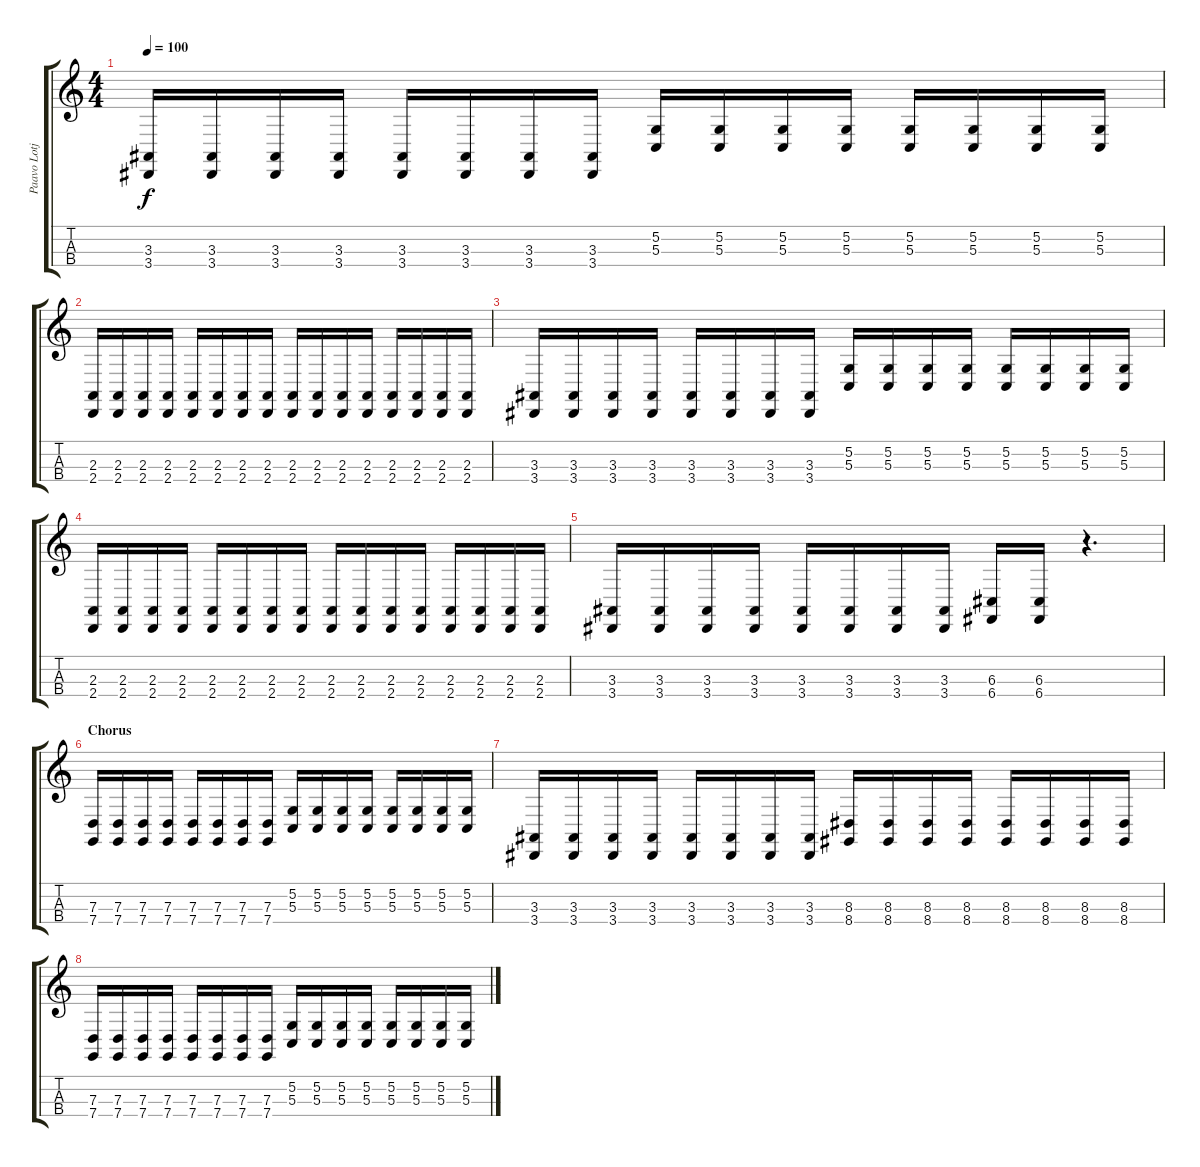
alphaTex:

\track ("Paavo Lotjonen" "Paavo Lotj") {instrument cello}
\staff {score tabs}
\tuning (G3 D3 G2 C2) {hide}
\ts (4 4)
\tempo 100
\clef g2
\ks c
(3.3 3.4).16{dy f} (3.3 3.4).16 (3.3 3.4).16 (3.3 3.4).16 (3.3 3.4).16 (3.3 3.4).16 (3.3 3.4).16 (3.3 3.4).16 (5.2 5.3).16 (5.2 5.3).16 (5.2 5.3).16 (5.2 5.3).16 (5.2 5.3).16 (5.2 5.3).16 (5.2 5.3).16 (5.2 5.3).16 |
(2.3 2.4).16 (2.3 2.4).16 (2.3 2.4).16 (2.3 2.4).16 (2.3 2.4).16 (2.3 2.4).16 (2.3 2.4).16 (2.3 2.4).16 (2.3 2.4).16 (2.3 2.4).16 (2.3 2.4).16 (2.3 2.4).16 (2.3 2.4).16 (2.3 2.4).16 (2.3 2.4).16 (2.3 2.4).16 |
(3.3 3.4).16 (3.3 3.4).16 (3.3 3.4).16 (3.3 3.4).16 (3.3 3.4).16 (3.3 3.4).16 (3.3 3.4).16 (3.3 3.4).16 (5.2 5.3).16 (5.2 5.3).16 (5.2 5.3).16 (5.2 5.3).16 (5.2 5.3).16 (5.2 5.3).16 (5.2 5.3).16 (5.2 5.3).16 |
(2.3 2.4).16 (2.3 2.4).16 (2.3 2.4).16 (2.3 2.4).16 (2.3 2.4).16 (2.3 2.4).16 (2.3 2.4).16 (2.3 2.4).16 (2.3 2.4).16 (2.3 2.4).16 (2.3 2.4).16 (2.3 2.4).16 (2.3 2.4).16 (2.3 2.4).16 (2.3 2.4).16 (2.3 2.4).16 |
(3.3 3.4).16 (3.3 3.4).16 (3.3 3.4).16 (3.3 3.4).16 (3.3 3.4).16 (3.3 3.4).16 (3.3 3.4).16 (3.3 3.4).16 (6.3 6.4).16 (6.3 6.4).16 r.4{d} |
\section ("" "Chorus")
(7.3 7.4).16 (7.3 7.4).16 (7.3 7.4).16 (7.3 7.4).16 (7.3 7.4).16 (7.3 7.4).16 (7.3 7.4).16 (7.3 7.4).16 (5.2 5.3).16 (5.2 5.3).16 (5.2 5.3).16 (5.2 5.3).16 (5.2 5.3).16 (5.2 5.3).16 (5.2 5.3).16 (5.2 5.3).16 |
(3.3 3.4).16 (3.3 3.4).16 (3.3 3.4).16 (3.3 3.4).16 (3.3 3.4).16 (3.3 3.4).16 (3.3 3.4).16 (3.3 3.4).16 (8.3 8.4).16 (8.3 8.4).16 (8.3 8.4).16 (8.3 8.4).16 (8.3 8.4).16 (8.3 8.4).16 (8.3 8.4).16 (8.3 8.4).16 |
(7.3 7.4).16 (7.3 7.4).16 (7.3 7.4).16 (7.3 7.4).16 (7.3 7.4).16 (7.3 7.4).16 (7.3 7.4).16 (7.3 7.4).16 (5.2 5.3).16 (5.2 5.3).16 (5.2 5.3).16 (5.2 5.3).16 (5.2 5.3).16 (5.2 5.3).16 (5.2 5.3).16 (5.2 5.3).16
